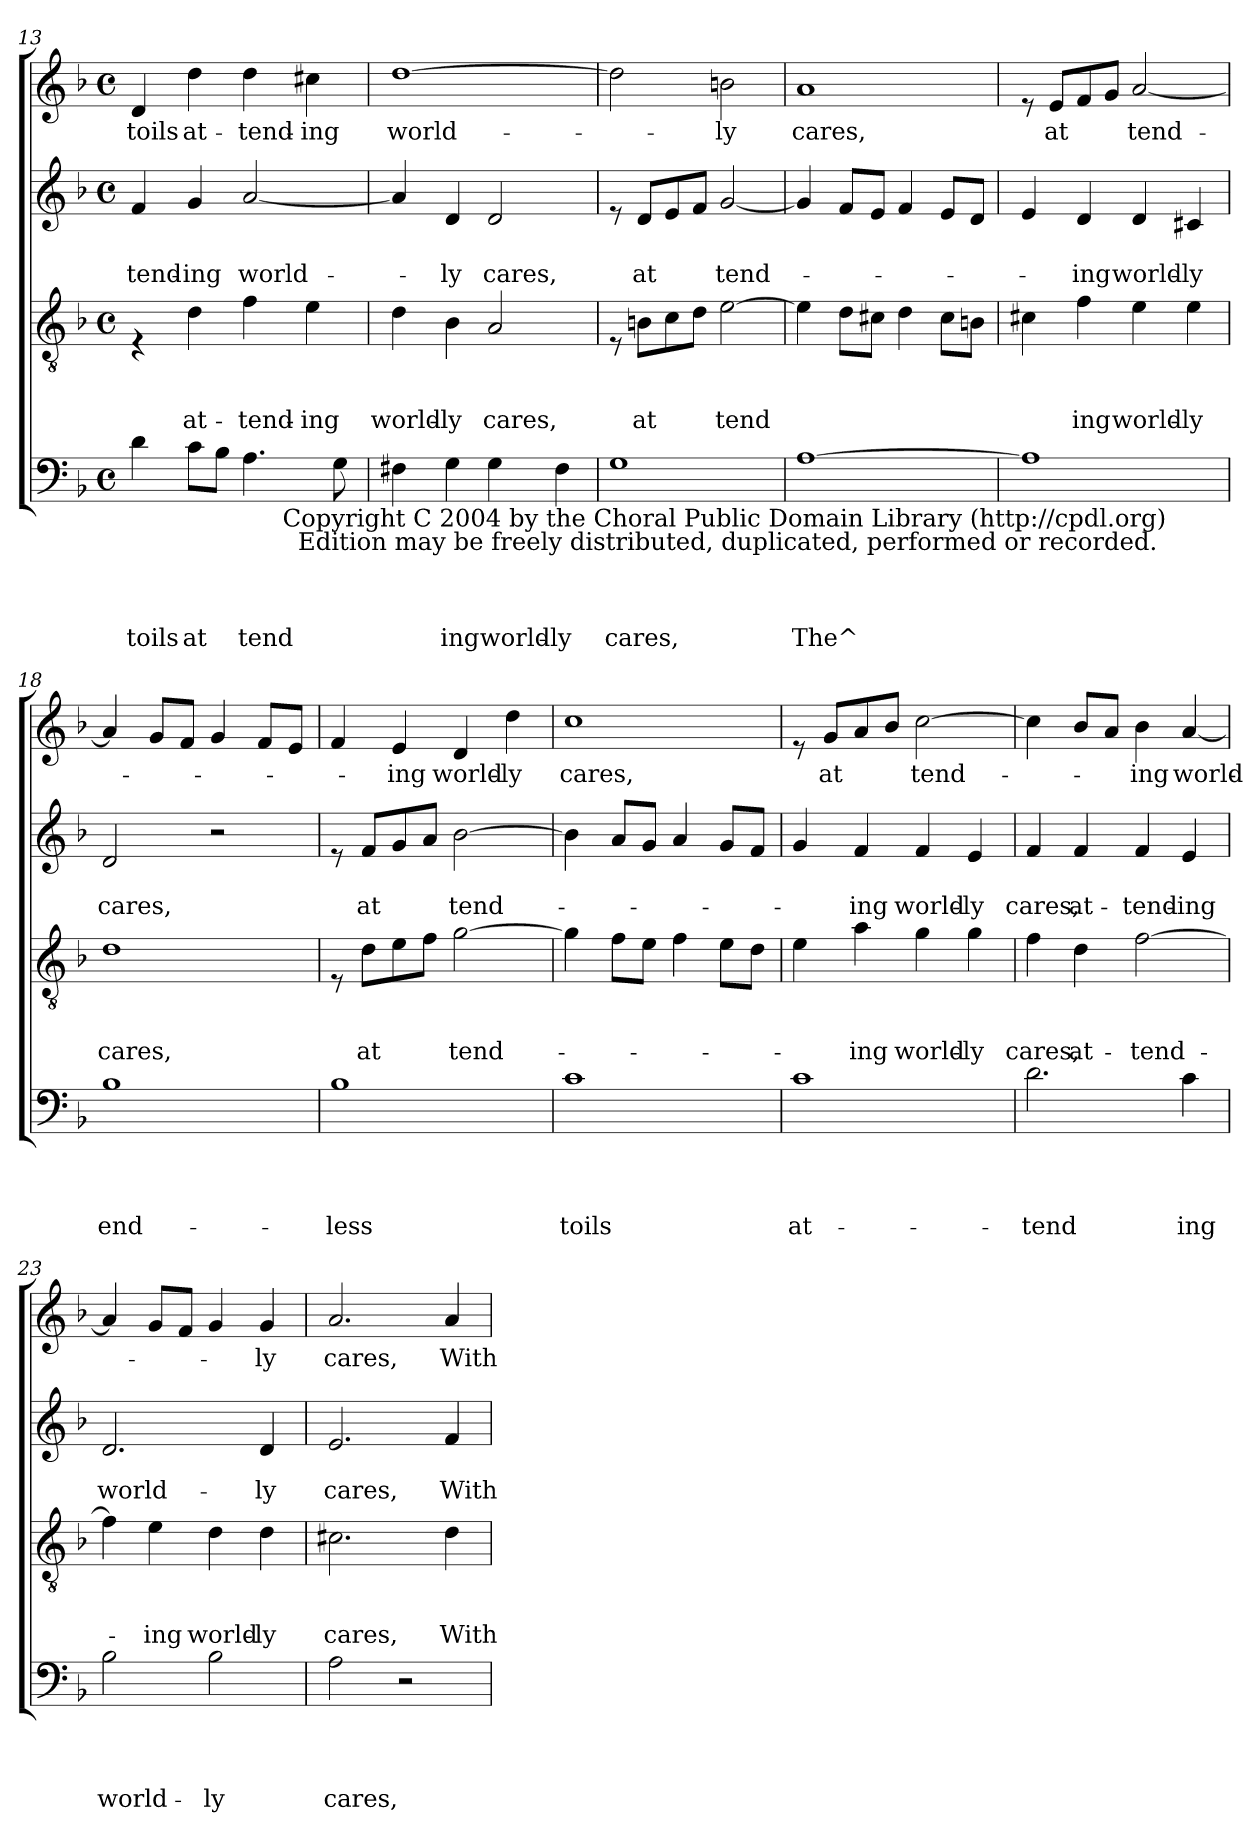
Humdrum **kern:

**kern	**text	**text	**text	**text	**kern	**text	**text	**text	**kern	**text	**text	**kern	**text
*part4	*part4	*part4	*part4	*part4	*part3	*part3	*part3	*part3	*part2	*part2	*part2	*part1	*part1
*staff4	*staff4	*staff4	*staff4	*staff4	*staff3	*staff3	*staff3	*staff3	*staff2	*staff2	*staff2	*staff1	*staff1
!!LO:PB:g=z
*clefF4	*	*	*	*	*clefGv2	*	*	*	*clefG2	*	*	*clefG2	*
*k[b-]	*	*	*	*	*k[b-]	*	*	*	*k[b-]	*	*	*k[b-]	*
*F:	*	*	*	*	*F:	*	*	*	*F:	*	*	*F:	*
*M4/4	*	*	*	*	*M4/4	*	*	*	*M4/4	*	*	*M4/4	*
*met(c)	*	*	*	*	*met(c)	*	*	*	*met(c)	*	*	*met(c)	*
=13	=13	=13	=13	=13	=13	=13	=13	=13	=13	=13	=13	=13	=13
!	!	!	!	!LO:LY:b	!	!	!	!	!	!	!LO:LY:b	!	!LO:LY:b
*^	*	*	*	*	*	*	*	*	*	*	*	*	*
4d\	2ryy	.	.	.	toils	4rE	.	.	.	4f/	.	-tend-	4d/	toils
!	!	!	!	!	!LO:LY:b	!	!	!	!LO:LY:b	!	!	!LO:LY:b	!	!LO:LY:b
8c\L	.	.	.	.	at	4d\	.	.	at-	4g/	.	-ing	4dd\	at-
8B-\J	.	.	.	.	.	.	.	.	.	.	.	.	.	.
!	!	!	!	!	!LO:LY:b	!	!	!	!LO:LY:b	!	!	!LO:LY:b	!	!LO:LY:b
4.A\	8ryy	.	.	.	tend	4f\	.	.	-tend-	[<2a/	.	world-	4dd\	-tend-
.	32ryy	.	.	.	.	.	.	.	.	.	.	.	.	.
!	!LO:TX:b:t=Copyright  C  2004 by the Choral Public Domain Library (http&colon;//cpdl.org)\n    Edition may be freely distributed, duplicated, performed or recorded.	!	!	!	!	!	!	!	!	!	!	!	!	!
.	4ryy	.	.	.	.	.	.	.	.	.	.	.	.	.
!	!	!	!	!	!	!	!	!	!LO:LY:b	!	!	!	!	!LO:LY:b
.	.	.	.	.	.	4e\	.	.	-ing	.	.	.	4cc#X\	-ing
8G\	.	.	.	.	.	.	.	.	.	.	.	.	.	.
.	16.ryy	.	.	.	.	.	.	.	.	.	.	.	.	.
=14	=14	=14	=14	=14	=14	=14	=14	=14	=14	=14	=14	=14	=14	=14
!	!	!	!	!	!	!	!	!	!LO:LY:b	!	!	!	!	!LO:LY:b
*v	*v	*	*	*	*	*	*	*	*	*	*	*	*	*
4F#X\	.	.	.	.	4d\	.	.	world-	4a/]	.	.	[>1dd	world-
!	!	!	!	!LO:LY:b	!	!	!	!LO:LY:b	!	!	!LO:LY:b	!	!
4G\	.	.	.	ing	4B-\	.	.	-ly	4d/	.	-ly	.	.
!	!	!	!	!LO:LY:b	!	!	!	!LO:LY:b	!	!	!LO:LY:b	!	!
4G\	.	.	.	world-	2A/	.	.	cares,	2d/	.	cares,	.	.
!	!	!	!	!LO:LY:b	!	!	!	!	!	!	!	!	!
4F#\	.	.	.	-ly	.	.	.	.	.	.	.	.	.
=15	=15	=15	=15	=15	=15	=15	=15	=15	=15	=15	=15	=15	=15
!	!	!	!	!LO:LY:b	!	!	!	!	!	!	!	!	!
1G	.	.	.	cares,	8rE	.	.	.	8re	.	.	2dd\]	.
!	!	!	!	!	!	!	!	!LO:LY:b	!	!	!LO:LY:b	!	!
.	.	.	.	.	8Bn\L	.	.	at	8d/L	.	at	.	.
.	.	.	.	.	8c\	.	.	.	8e/	.	.	.	.
.	.	.	.	.	8d\J	.	.	.	8f/J	.	.	.	.
!	!	!	!	!	!	!	!	!LO:LY:b	!	!	!LO:LY:b	!	!LO:LY:b
.	.	.	.	.	[>2e\	.	.	tend	[<2g/	.	tend-	2bn\	-ly
=16	=16	=16	=16	=16	=16	=16	=16	=16	=16	=16	=16	=16	=16
!	!	!	!	!LO:LY:b	!	!	!	!	!	!	!	!	!LO:LY:b
[>1A	.	.	.	The^	4e\]	.	.	.	4g/]	.	.	1a	cares,
.	.	.	.	.	8d\L	.	.	.	8f/L	.	.	.	.
.	.	.	.	.	8c#X\J	.	.	.	8e/J	.	.	.	.
.	.	.	.	.	4d\	.	.	.	4f/	.	.	.	.
.	.	.	.	.	8c#\L	.	.	.	8e/L	.	.	.	.
.	.	.	.	.	8Bn\J	.	.	.	8d/J	.	.	.	.
=17	=17	=17	=17	=17	=17	=17	=17	=17	=17	=17	=17	=17	=17
1A]	.	.	.	.	4c#X\	.	.	.	4e/	.	.	8re	.
!	!	!	!	!	!	!	!	!	!	!	!	!	!LO:LY:b
.	.	.	.	.	.	.	.	.	.	.	.	8e/L	at
!	!	!	!	!	!	!	!	!LO:LY:b	!	!	!LO:LY:b	!	!
.	.	.	.	.	4f\	.	.	ing	4d/	.	-ing	8f/	.
.	.	.	.	.	.	.	.	.	.	.	.	8g/J	.
!	!	!	!	!	!	!	!	!LO:LY:b	!	!	!LO:LY:b	!	!LO:LY:b
.	.	.	.	.	4e\	.	.	world-	4d/	.	world-	[<2a/	tend-
!	!	!	!	!	!	!	!	!LO:LY:b	!	!	!LO:LY:b	!	!
.	.	.	.	.	4e\	.	.	-ly	4c#X/	.	-ly	.	.
!!LO:LB:g=z
=18	=18	=18	=18	=18	=18	=18	=18	=18	=18	=18	=18	=18	=18
!	!	!	!	!LO:LY:b	!	!	!	!LO:LY:b	!	!	!LO:LY:b	!	!
1B-	.	.	.	end-	1d	.	.	cares,	2d/	.	cares,	4a/]	.
.	.	.	.	.	.	.	.	.	.	.	.	8g/L	.
.	.	.	.	.	.	.	.	.	.	.	.	8f/J	.
.	.	.	.	.	.	.	.	.	2r	.	.	4g/	.
.	.	.	.	.	.	.	.	.	.	.	.	8f/L	.
.	.	.	.	.	.	.	.	.	.	.	.	8e/J	.
=19	=19	=19	=19	=19	=19	=19	=19	=19	=19	=19	=19	=19	=19
!	!	!	!	!LO:LY:b	!	!	!	!	!	!	!	!	!
1B-	.	.	.	-less	8rE	.	.	.	8re	.	.	4f/	.
!	!	!	!	!	!	!	!	!LO:LY:b	!	!	!LO:LY:b	!	!
.	.	.	.	.	8d\L	.	.	at	8f/L	.	at	.	.
!	!	!	!	!	!	!	!	!	!	!	!	!	!LO:LY:b
.	.	.	.	.	8e\	.	.	.	8g/	.	.	4e/	-ing
.	.	.	.	.	8f\J	.	.	.	8a/J	.	.	.	.
!	!	!	!	!	!	!	!	!LO:LY:b	!	!	!LO:LY:b	!	!LO:LY:b
.	.	.	.	.	[>2g\	.	.	tend-	[>2b-\	.	tend-	4d/	world-
!	!	!	!	!	!	!	!	!	!	!	!	!	!LO:LY:b
.	.	.	.	.	.	.	.	.	.	.	.	4dd\	-ly
=20	=20	=20	=20	=20	=20	=20	=20	=20	=20	=20	=20	=20	=20
!	!	!	!	!LO:LY:b	!	!	!	!	!	!	!	!	!LO:LY:b
1c	.	.	.	toils	4g\]	.	.	.	4b-\]	.	.	1cc	cares,
.	.	.	.	.	8f\L	.	.	.	8a/L	.	.	.	.
.	.	.	.	.	8e\J	.	.	.	8g/J	.	.	.	.
.	.	.	.	.	4f\	.	.	.	4a/	.	.	.	.
.	.	.	.	.	8e\L	.	.	.	8g/L	.	.	.	.
.	.	.	.	.	8d\J	.	.	.	8f/J	.	.	.	.
=21	=21	=21	=21	=21	=21	=21	=21	=21	=21	=21	=21	=21	=21
!	!	!	!	!LO:LY:b	!	!	!	!	!	!	!	!	!
1c	.	.	.	at-	4e\	.	.	.	4g/	.	.	8re	.
!	!	!	!	!	!	!	!	!	!	!	!	!	!LO:LY:b
.	.	.	.	.	.	.	.	.	.	.	.	8g/L	at
!	!	!	!	!	!	!	!	!LO:LY:b	!	!	!LO:LY:b	!	!
.	.	.	.	.	4a\	.	.	-ing	4f/	.	-ing	8a/	.
.	.	.	.	.	.	.	.	.	.	.	.	8b-/J	.
!	!	!	!	!	!	!	!	!LO:LY:b	!	!	!LO:LY:b	!	!LO:LY:b
.	.	.	.	.	4g\	.	.	world-	4f/	.	world-	[>2cc\	tend-
!	!	!	!	!	!	!	!	!LO:LY:b	!	!	!LO:LY:b	!	!
.	.	.	.	.	4g\	.	.	-ly	4e/	.	-ly	.	.
=22	=22	=22	=22	=22	=22	=22	=22	=22	=22	=22	=22	=22	=22
!	!	!	!	!LO:LY:b	!	!	!	!LO:LY:b	!	!	!LO:LY:b	!	!
2.d\	.	.	.	-tend	4f\	.	.	cares,	4f/	.	cares,	4cc\]	.
!	!	!	!	!	!	!	!	!LO:LY:b	!	!	!LO:LY:b	!	!
.	.	.	.	.	4d\	.	.	at-	4f/	.	at-	8b-/L	.
.	.	.	.	.	.	.	.	.	.	.	.	8a/J	.
!	!	!	!	!	!	!	!	!LO:LY:b	!	!	!LO:LY:b	!	!LO:LY:b
.	.	.	.	.	[>2f\	.	.	-tend-	4f/	.	-tend-	4b-\	-ing
!	!	!	!	!LO:LY:b	!	!	!	!	!	!	!LO:LY:b	!	!LO:LY:b
4c\	.	.	.	ing	.	.	.	.	4e/	.	-ing	[<4a/	world-
!!LO:LB:g=z
=23	=23	=23	=23	=23	=23	=23	=23	=23	=23	=23	=23	=23	=23
!	!	!	!	!LO:LY:b	!	!	!	!	!	!	!LO:LY:b	!	!
2B-\	.	.	.	world-	4f\]	.	.	.	2.d/	.	world-	4a/]	.
!	!	!	!	!	!	!	!	!LO:LY:b	!	!	!	!	!
.	.	.	.	.	4e\	.	.	-ing	.	.	.	8g/L	.
.	.	.	.	.	.	.	.	.	.	.	.	8f/J	.
!	!	!	!	!LO:LY:b	!	!	!	!LO:LY:b	!	!	!	!	!
2B-\	.	.	.	-ly	4d\	.	.	world-	.	.	.	4g/	.
!	!	!	!	!	!	!	!	!LO:LY:b	!	!	!LO:LY:b	!	!LO:LY:b
.	.	.	.	.	4d\	.	.	-ly	4d/	.	-ly	4g/	-ly
!!LO:PB:g=z
=24	=24	=24	=24	=24	=24	=24	=24	=24	=24	=24	=24	=24	=24
!	!	!	!	!LO:LY:b	!	!	!	!LO:LY:b	!	!	!LO:LY:b	!	!LO:LY:b
2A\	.	.	.	cares,	2.c#X\	.	.	cares,	2.e/	.	cares,	2.a/	cares,
2r	.	.	.	.	.	.	.	.	.	.	.	.	.
!	!	!	!	!	!	!	!	!LO:LY:b	!	!	!LO:LY:b	!	!LO:LY:b
.	.	.	.	.	4d\	.	.	With	4f/	.	With	4a/	With
=	=	=	=	=	=	=	=	=	=	=	=	=	=
*-	*-	*-	*-	*-	*-	*-	*-	*-	*-	*-	*-	*-	*-
